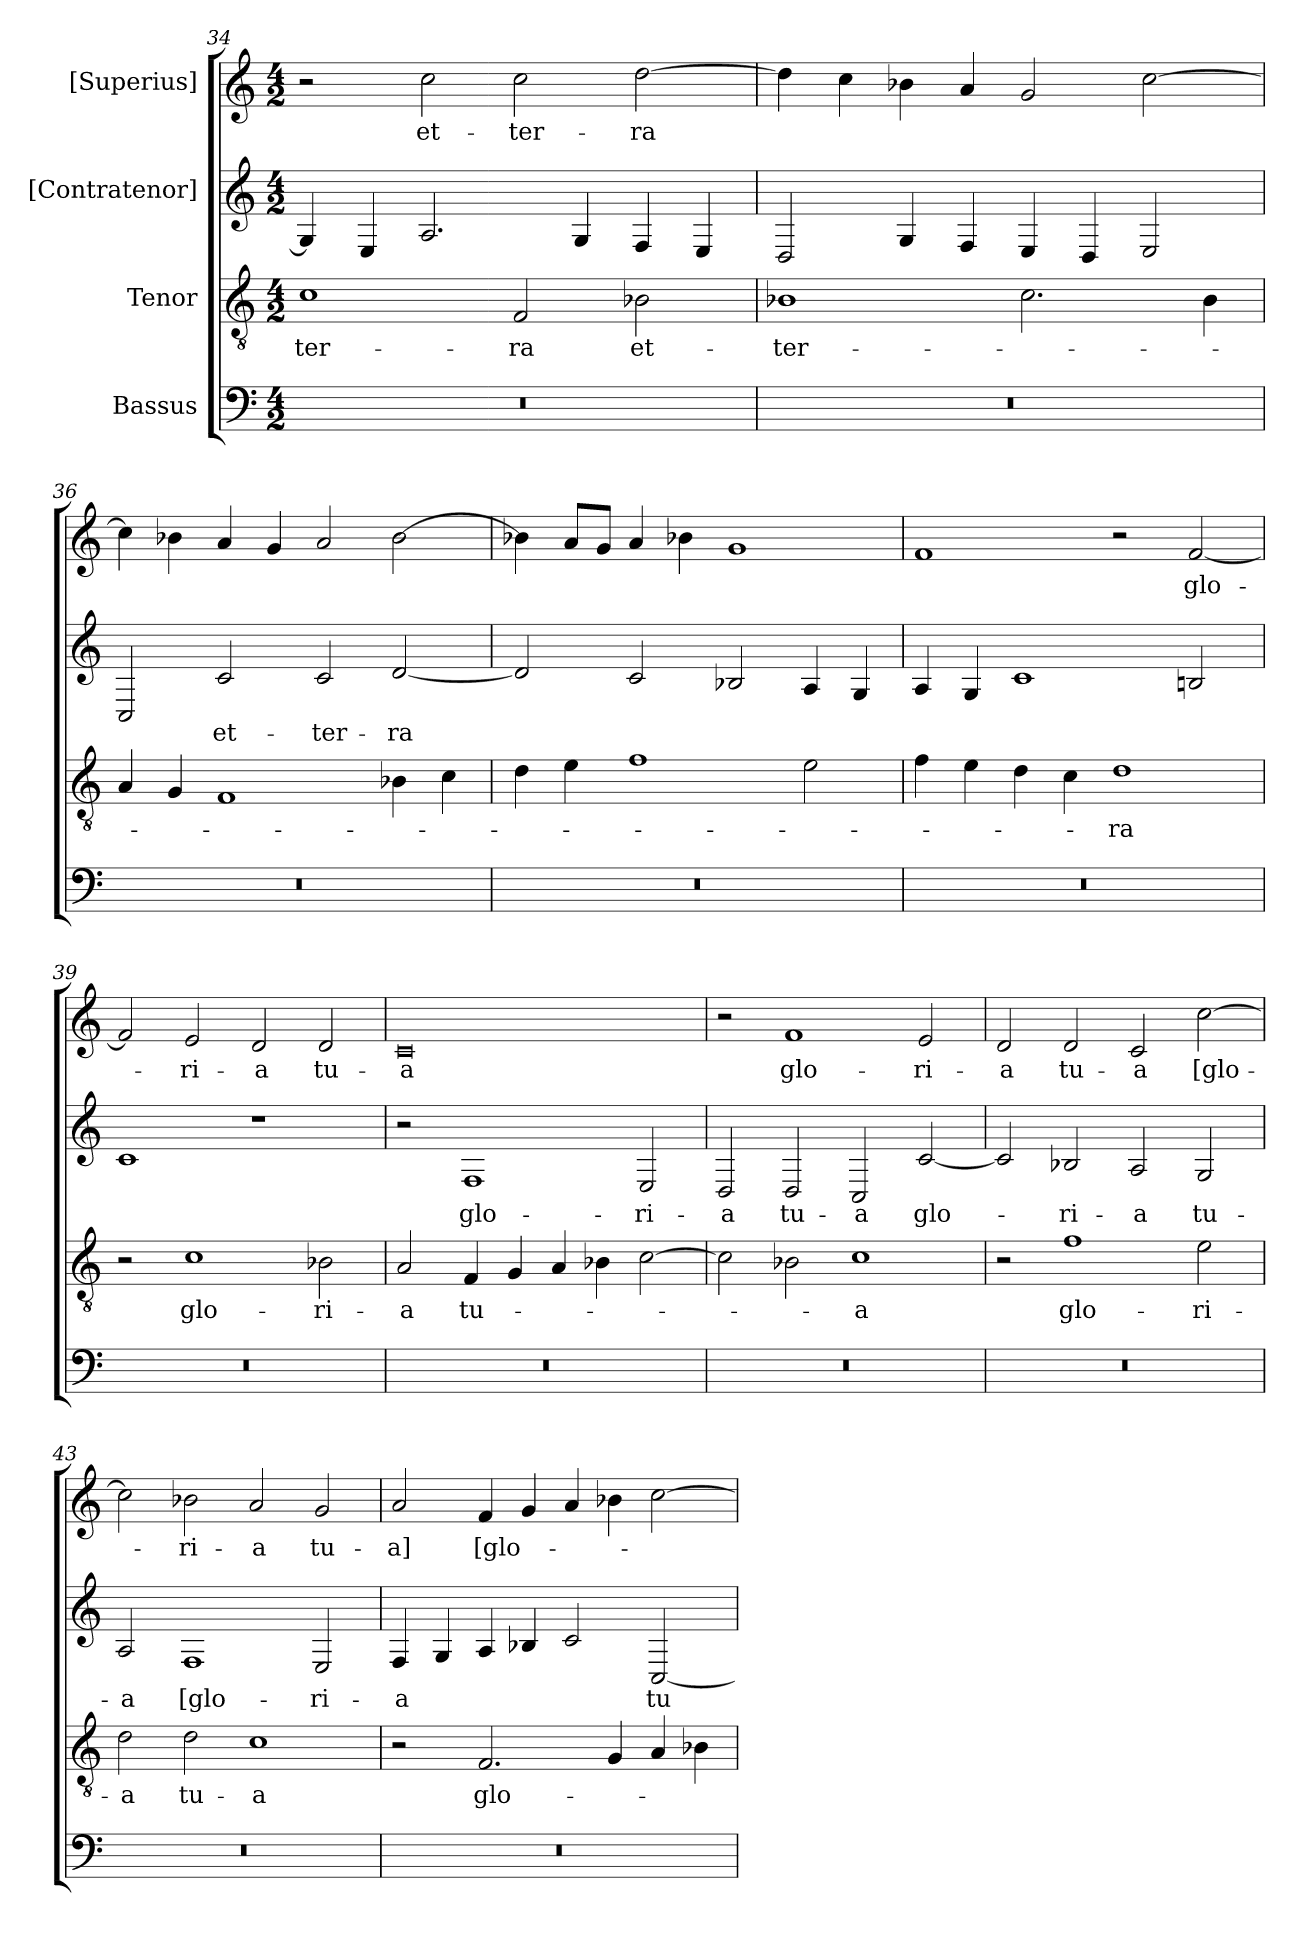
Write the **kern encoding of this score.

**kern	**kern	**text	**kern	**text	**kern	**text
*part4	*part3	*part3	*part2	*part2	*part1	*part1
*staff4	*staff3	*staff3	*staff2	*staff2	*staff1	*staff1
*I"Bassus	*I"Tenor	*	*I"[Contratenor]	*	*I"[Superius]	*
*clefF4	*clefGv2	*	*clefG2	*	*clefG2	*
*k[]	*k[]	*	*k[]	*	*k[]	*
*M4/2	*M4/2	*	*M4/2	*	*M4/2	*
=34	=34	=34	=34	=34	=34	=34
0r	1c\	ter-	4G/]	.	2r	.
.	.	.	4E/	.	.	.
.	.	.	2.A/	.	2cc\	et-
.	2F/	-ra	.	.	2cc\	ter-
.	.	.	4G/	.	.	.
.	2B-X\	et-	4F/	.	[2dd\	-ra
.	.	.	4E/	.	.	.
=35	=35	=35	=35	=35	=35	=35
0r	1B-X\	ter-	2D/	.	4dd\]	.
.	.	.	.	.	4cc\	.
.	.	.	4G/	.	4b-X\	.
.	.	.	4F/	.	4a/	.
.	2.c\	.	4E/	.	2g/	.
.	.	.	4D/	.	.	.
.	.	.	2E/	.	[2cc\	.
.	4B-\	.	.	.	.	.
=36	=36	=36	=36	=36	=36	=36
0r	4A/	.	2C/	.	4cc\]	.
.	4G/	.	.	.	4b-X\	.
.	1F/	.	2c/	et-	4a/	.
.	.	.	.	.	4g/	.
.	.	.	2c/	ter-	2a/	.
.	4B-X\	.	[2d/	-ra	[2b-\	.
.	4c\	.	.	.	.	.
=37	=37	=37	=37	=37	=37	=37
0r	4d\	.	2d/]	.	4b-X\]	.
.	4e\	.	.	.	8a/L	.
.	.	.	.	.	8g/J	.
.	1f\	.	2c/	.	4a/	.
.	.	.	.	.	4b-X\	.
.	.	.	2B-X/	.	1g/	.
.	2e\	.	4A/	.	.	.
.	.	.	4G/	.	.	.
=38	=38	=38	=38	=38	=38	=38
0r	4f\	.	4A/	.	1f/	.
.	4e\	.	4G/	.	.	.
.	4d\	.	1c/	.	.	.
.	4c\	.	.	.	.	.
.	1d\	-ra	.	.	2r	.
.	.	.	2Bn/	.	[2f/	glo-
=39	=39	=39	=39	=39	=39	=39
0r	2r	.	1c/	.	2f/]	.
.	1c\	glo-	.	.	2e/	-ri-
.	.	.	1r	.	2d/	-a
.	2B-X\	-ri-	.	.	2d/	tu-
=40	=40	=40	=40	=40	=40	=40
0r	2A/	-a	2r	.	0c/	-a
.	4F/	tu-	1F/	glo-	.	.
.	4G/	.	.	.	.	.
.	4A/	.	.	.	.	.
.	4B-X\	.	.	.	.	.
.	[2c\	.	2E/	-ri-	.	.
=41	=41	=41	=41	=41	=41	=41
0r	2c\]	.	2D/	-a	2r	.
.	2B-X\	.	2D/	tu-	1f/	glo-
.	1c\	-a	2C/	-a	.	.
.	.	.	[2c/	glo-	2e/	-ri-
=42	=42	=42	=42	=42	=42	=42
0r	2r	.	2c/]	.	2d/	-a
.	1f\	glo-	2B-X/	-ri-	2d/	tu-
.	.	.	2A/	-a	2c/	-a
.	2e\	-ri-	2G/	tu-	[2cc\	[glo-
=43	=43	=43	=43	=43	=43	=43
0r	2d\	-a	2A/	-a	2cc\]	.
.	2d\	tu-	1F/	[glo-	2b-X\	-ri-
.	1c\	-a	.	.	2a/	-a
.	.	.	2E/	-ri-	2g/	tu-
=44	=44	=44	=44	=44	=44	=44
0r	2r	.	4F/	-a	2a/	-a]
.	.	.	4G/	.	.	.
.	2.F/	glo-	4A/	.	4f/	[glo-
.	.	.	4B-X/	.	4g/	.
.	.	.	2c/	.	4a/	.
.	4G/	.	.	.	4b-X\	.
.	4A/	.	[2C/	tu-	[2cc\	.
.	4B-X\	.	.	.	.	.
=	=	=	=	=	=	=
*-	*-	*-	*-	*-	*-	*-
